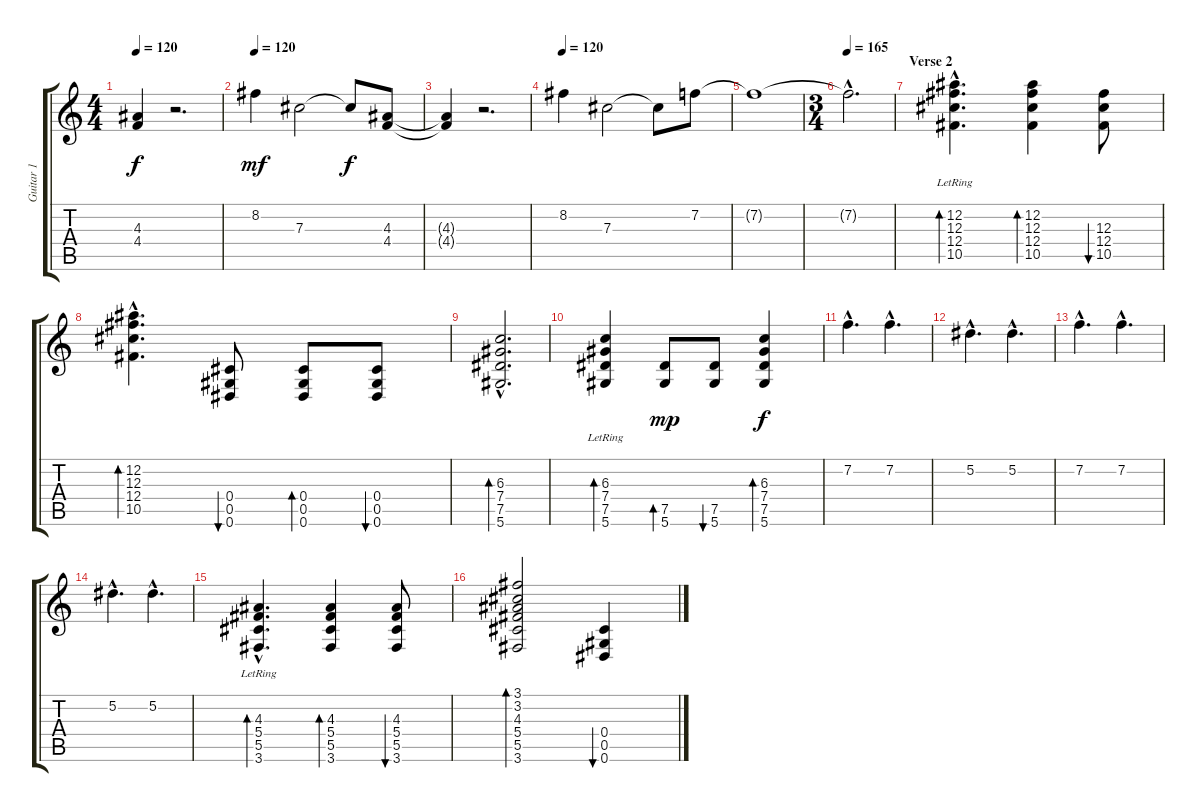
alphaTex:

\track ("Guitar 1" "Guitar 1") {instrument electricguitarjazz}
\staff {score tabs}
\tuning (Eb4 Bb3 Gb3 Db3 Ab2 Eb2) {hide}
\ts (4 4)
\tempo 120
\clef g2
\ks c
(4.3{t} 4.4{t}).4{dy f} r.2{d} |
\tempo 120
8.2.4{dy mf instrument distortionguitar} 7.3.2 7.3{t}.8{dy f} (4.3 4.4).8 |
(4.3{t} 4.4{t}).4 r.2{d} |
\tempo 120
8.2.4{instrument distortionguitar} 7.3.2 7.3{t}.8 7.2.8 |
7.2{t}.1{volume 0} |
\ts (3 4)
\tempo 165
7.2{hac t}.2{d} |
\section ("" "Verse 2")
(12.2{hac lr} 12.3{hac lr} 12.4{hac lr} 10.5{hac}).4{d bd 60 volume 13 instrument electricguitarjazz} (12.2 12.3 12.4 10.5).4{bd 60} (12.3 12.4 10.5).8{bu 60} |
(12.2{hac} 12.3{hac} 12.4{hac} 10.5{hac}).4{d bd 60} (0.4 0.5 0.6).8{bu 60} (0.4 0.5 0.6).8{bd 60} (0.4 0.5 0.6).8{bu 60} |
(6.3{hac} 7.4{hac} 7.5{hac} 5.6{hac}).2{d bd 60} |
(6.3{lr} 7.4{lr} 7.5 5.6).4{bd 60} (7.5 5.6).8{bd 60 dy mp} (7.5 5.6).8{bu 60} (6.3 7.4 7.5 5.6).4{bd 60 dy f} |
7.2{hac}.4{d} 7.2{hac}.4{d} |
5.2{hac}.4{d} 5.2{hac}.4{d} |
7.2{hac}.4{d} 7.2{hac}.4{d} |
5.2{hac}.4{d} 5.2{hac}.4{d} |
(4.3{hac lr} 5.4{hac lr} 5.5{hac} 3.6{hac}).4{d bd 60} (4.3 5.4 5.5 3.6).4{bd 60} (4.3 5.4 5.5 3.6).8{bu 60} |
(3.1 3.2 4.3 5.4 5.5 3.6).2{bd 60} (0.4 0.5 0.6).4{bu 60}
